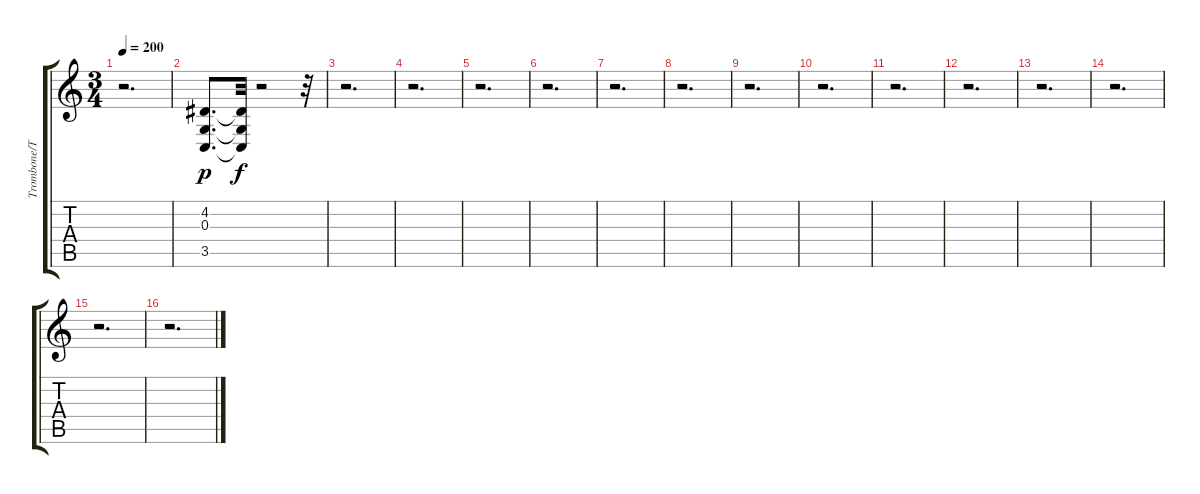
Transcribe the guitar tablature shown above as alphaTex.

\track ("Trombone/Tuba." "Trombone/T") {instrument trombone}
\staff {score tabs}
\tuning (E4 B3 G3 D3 A2 E2) {hide}
\ts (3 4)
\tempo 200
\clef g2
\ks c
r.2{d dy f} |
(4.2 0.3 3.5).8{d dy p} (4.2{t} 0.3{t} 3.5{t}).32{dy f} r.2 r.32 |
r.2{d} |
r.2{d} |
r.2{d} |
r.2{d} |
r.2{d} |
r.2{d} |
r.2{d} |
r.2{d} |
r.2{d} |
r.2{d} |
r.2{d} |
r.2{d} |
r.2{d} |
r.2{d}
